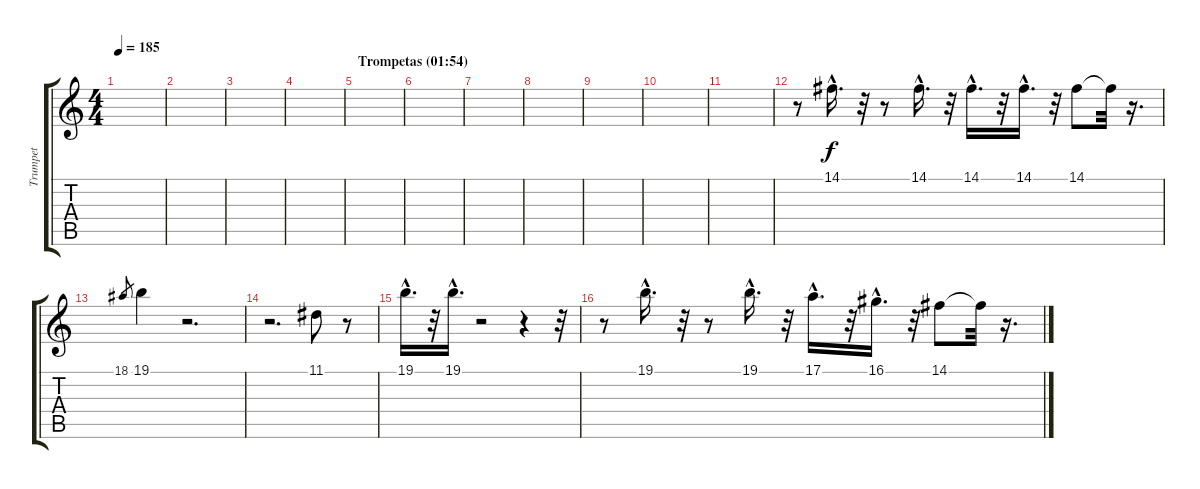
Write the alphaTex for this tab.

\track ("Trumpet" "Trumpet") {instrument trumpet}
\staff {score tabs}
\tuning (E4 B3 G3 D3 A2 E2) {hide}
\ts (4 4)
\tempo 185
\clef g2
\ks c
|
|
|
|
\section ("" "Trompetas (01:54)")
|
|
|
|
|
|
|
r.8 14.1{hac}.16{d} r.32 r.8 14.1{hac}.16{d} r.32 14.1{hac}.16{d} r.32 14.1{hac}.16{d} r.32 14.1.8 14.1{t}.32 r.16{d} |
18.1.8{gr} 19.1.4 r.2{d} |
r.2{d} 11.1.8 r.8 |
19.1{hac}.16{d} r.32 19.1{hac}.16{d} r.2 r.4 r.32 |
r.8 19.1{hac}.16{d} r.32 r.8 19.1{hac}.16{d} r.32 17.1{hac}.16{d} r.32 16.1{hac}.16{d} r.32 14.1.8 14.1{t}.32 r.16{d}
